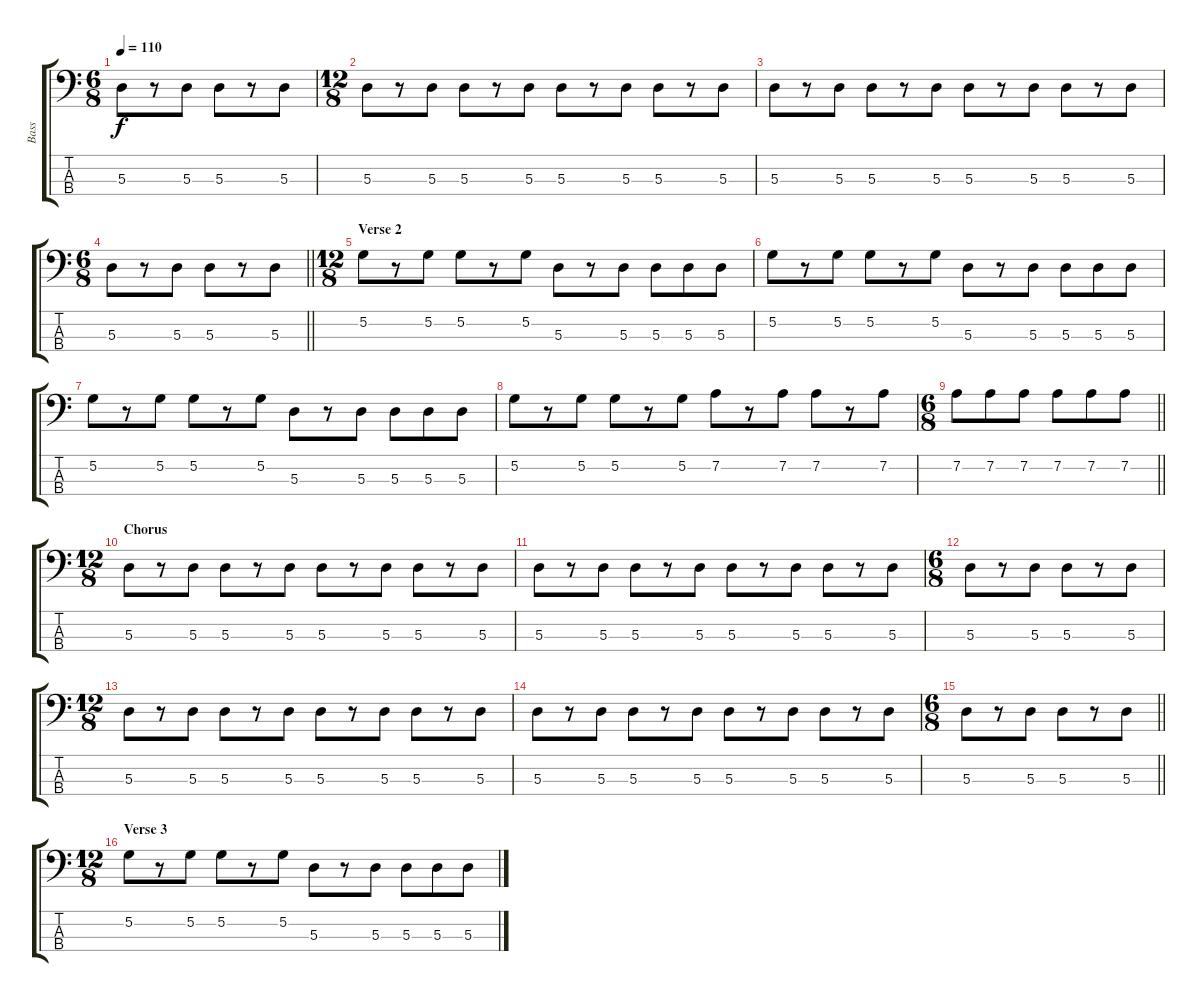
\track ("Bass" "Bass") {instrument electricbassfinger}
\staff {score tabs}
\tuning (G2 D2 A1 E1) {hide}
\ts (6 8)
\tempo 110
\clef f4
\ks c
5.3.8{dy f} r.8 5.3.8 5.3.8 r.8 5.3.8 |
\ts (12 8)
5.3.8 r.8 5.3.8 5.3.8 r.8 5.3.8 5.3.8 r.8 5.3.8 5.3.8 r.8 5.3.8 |
5.3.8 r.8 5.3.8 5.3.8 r.8 5.3.8 5.3.8 r.8 5.3.8 5.3.8 r.8 5.3.8 |
\ts (6 8)
\barLineRight lightlight
5.3.8 r.8 5.3.8 5.3.8 r.8 5.3.8 |
\ts (12 8)
\section ("" "Verse 2")
5.2.8 r.8 5.2.8 5.2.8 r.8 5.2.8 5.3.8 r.8 5.3.8 5.3.8 5.3.8 5.3.8 |
5.2.8 r.8 5.2.8 5.2.8 r.8 5.2.8 5.3.8 r.8 5.3.8 5.3.8 5.3.8 5.3.8 |
5.2.8 r.8 5.2.8 5.2.8 r.8 5.2.8 5.3.8 r.8 5.3.8 5.3.8 5.3.8 5.3.8 |
5.2.8 r.8 5.2.8 5.2.8 r.8 5.2.8 7.2.8 r.8 7.2.8 7.2.8 r.8 7.2.8 |
\ts (6 8)
\barLineRight lightlight
7.2.8 7.2.8 7.2.8 7.2.8 7.2.8 7.2.8 |
\ts (12 8)
\section ("" "Chorus")
5.3.8 r.8 5.3.8 5.3.8 r.8 5.3.8 5.3.8 r.8 5.3.8 5.3.8 r.8 5.3.8 |
5.3.8 r.8 5.3.8 5.3.8 r.8 5.3.8 5.3.8 r.8 5.3.8 5.3.8 r.8 5.3.8 |
\ts (6 8)
5.3.8 r.8 5.3.8 5.3.8 r.8 5.3.8 |
\ts (12 8)
5.3.8 r.8 5.3.8 5.3.8 r.8 5.3.8 5.3.8 r.8 5.3.8 5.3.8 r.8 5.3.8 |
5.3.8 r.8 5.3.8 5.3.8 r.8 5.3.8 5.3.8 r.8 5.3.8 5.3.8 r.8 5.3.8 |
\ts (6 8)
\barLineRight lightlight
5.3.8 r.8 5.3.8 5.3.8 r.8 5.3.8 |
\ts (12 8)
\section ("" "Verse 3")
5.2.8 r.8 5.2.8 5.2.8 r.8 5.2.8 5.3.8 r.8 5.3.8 5.3.8 5.3.8 5.3.8
